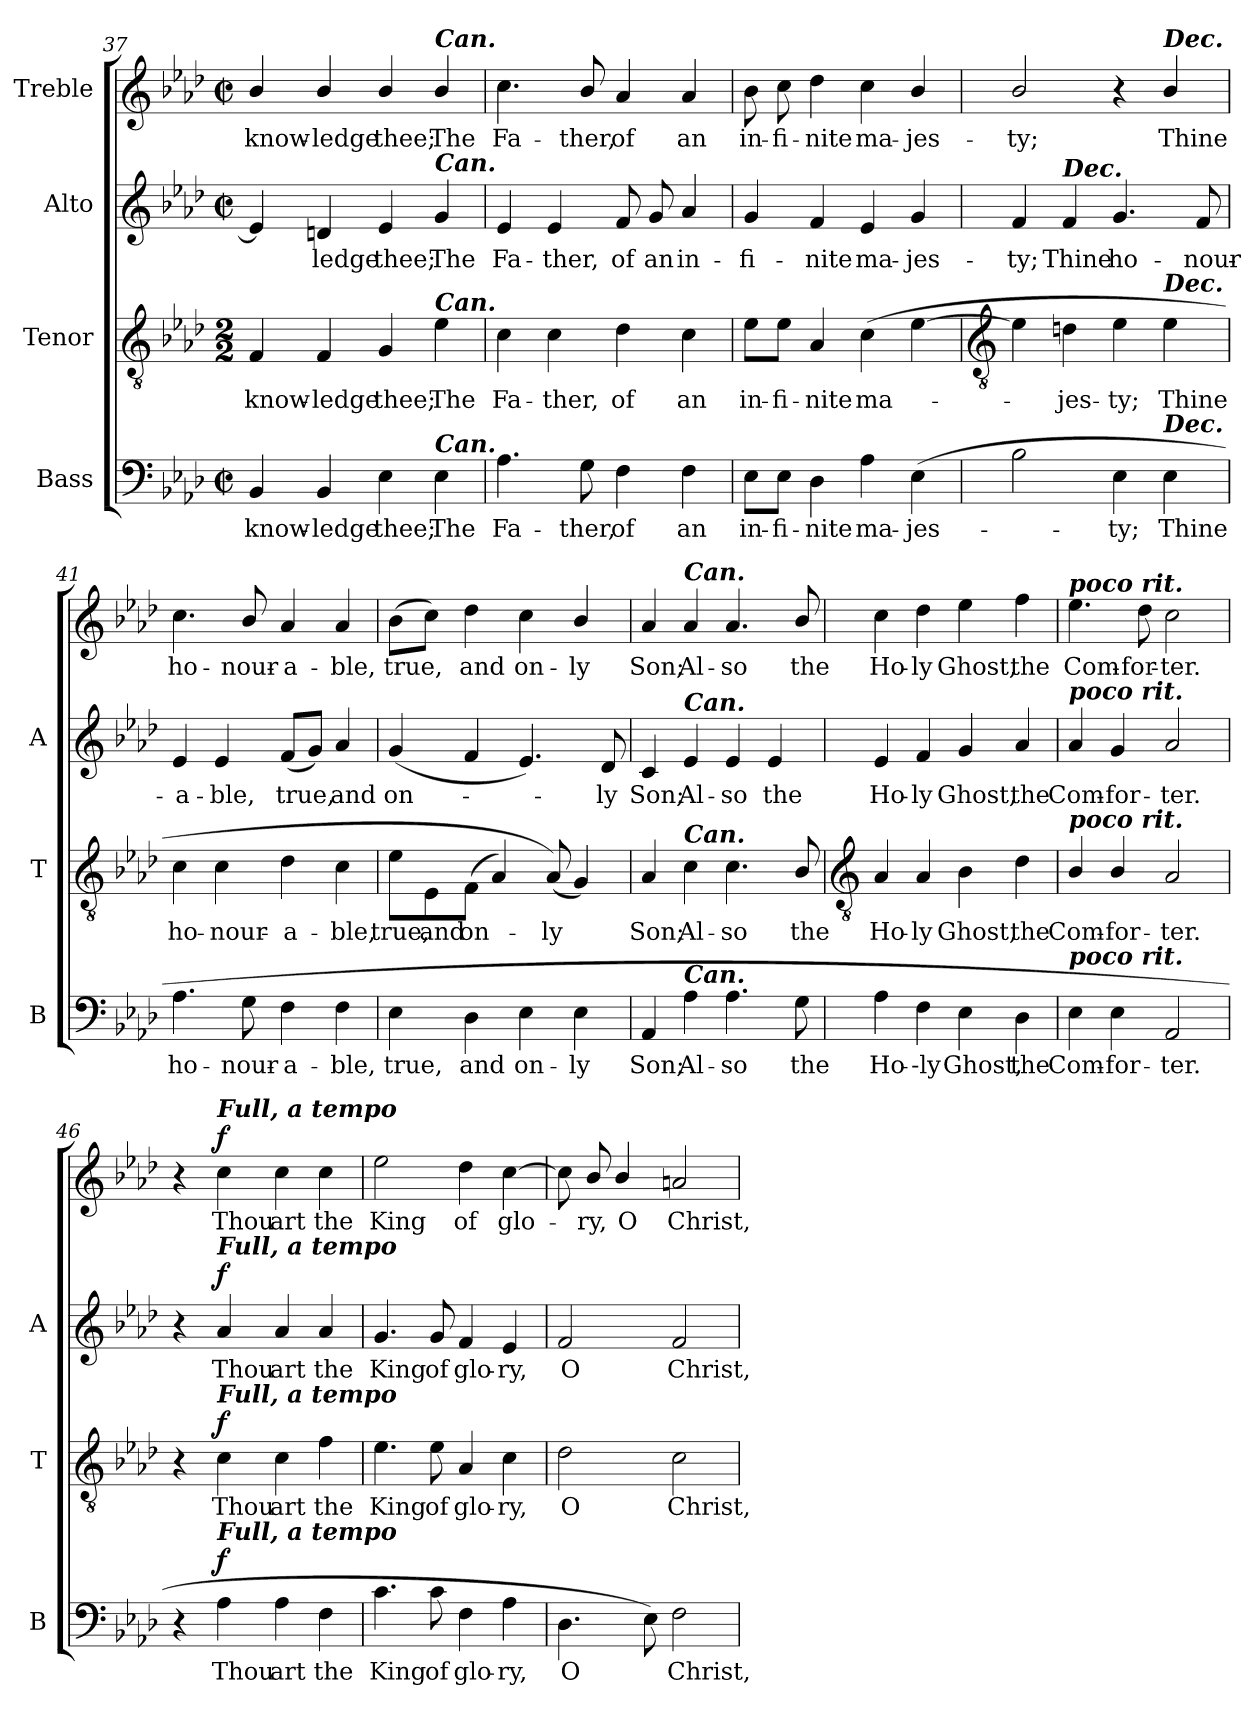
**kern	**text	**dynam	**kern	**text	**dynam	**kern	**text	**dynam	**kern	**text	**dynam
*part4	*part4	*part4	*part3	*part3	*part3	*part2	*part2	*part2	*part1	*part1	*part1
*staff4	*staff4	*staff4	*staff3	*staff3	*staff3	*staff2	*staff2	*staff2	*staff1	*staff1	*staff1
*I"Bass	*	*	*I"Tenor	*	*	*I"Alto	*	*	*I"Treble	*	*
*I'B	*	*	*I'T	*	*	*I'A	*	*	*	*	*
*clefF4	*	*	*clefGv2	*	*	*clefG2	*	*	*clefG2	*	*
*k[b-e-a-d-]	*	*	*k[b-e-a-d-]	*	*	*k[b-e-a-d-]	*	*	*k[b-e-a-d-]	*	*
*A-:	*	*	*A-:	*	*	*A-:	*	*	*A-:	*	*
*M2/2	*	*	*M2/2	*	*	*M2/2	*	*	*M2/2	*	*
*met(c|)	*	*	*	*	*	*met(c|)	*	*	*met(c|)	*	*
=37	=37	=37	=37	=37	=37	=37	=37	=37	=37	=37	=37
!	!LO:LY:b	!	!	!LO:LY:b	!	!	!	!	!	!LO:LY:b	!
4BB-	know-	.	4F	know-	.	4e-]	.	.	4b-/	know-	.
!	!LO:LY:b	!	!	!LO:LY:b	!	!	!LO:LY:b	!	!	!LO:LY:b	!
4BB-	-ledge	.	4F	-ledge	.	4dn	ledge	.	4b-/	-ledge	.
!	!LO:LY:b	!	!	!LO:LY:b	!	!	!LO:LY:b	!	!	!LO:LY:b	!
4E-	thee;	.	4G	thee;	.	4e-	thee;	.	4b-/	thee;	.
!	!	!	!	!	!	!	!	!	!LO:TX:a:Bi:t=Can.	!	!
!	!	!	!	!	!	!LO:TX:a:Bi:t=Can.	!	!	!	!	!
!	!	!	!LO:TX:a:Bi:t=Can.	!	!	!	!	!	!	!	!
!LO:TX:a:Bi:t=Can.	!	!	!	!	!	!	!	!	!	!	!
!	!LO:LY:b	!	!	!LO:LY:b	!	!	!LO:LY:b	!	!	!LO:LY:b	!
4E-	The	.	4e-	The	.	4g	The	.	4b-/	The	.
=38	=38	=38	=38	=38	=38	=38	=38	=38	=38	=38	=38
!	!LO:LY:b	!	!	!LO:LY:b	!	!	!LO:LY:b	!	!	!LO:LY:b	!
4.A-	Fa-	.	4c	Fa-	.	4e-	Fa-	.	4.cc	Fa-	.
!	!	!	!	!LO:LY:b	!	!	!LO:LY:b	!	!	!	!
.	.	.	4c	-ther,	.	4e-	-ther,	.	.	.	.
!	!LO:LY:b	!	!	!	!	!	!	!	!	!LO:LY:b	!
8G	-ther,	.	.	.	.	.	.	.	8b-/	-ther,	.
!	!LO:LY:b	!	!	!LO:LY:b	!	!	!LO:LY:b	!	!	!LO:LY:b	!
4F	of	.	4d-	of	.	8f	of	.	4a-	of	.
!	!	!	!	!	!	!	!LO:LY:b	!	!	!	!
.	.	.	.	.	.	8g	an	.	.	.	.
!	!LO:LY:b	!	!	!LO:LY:b	!	!	!LO:LY:b	!	!	!LO:LY:b	!
4F	an	.	4c	an	.	4a-	in-	.	4a-	an	.
=39	=39	=39	=39	=39	=39	=39	=39	=39	=39	=39	=39
!	!LO:LY:b	!	!	!LO:LY:b	!	!	!LO:LY:b	!	!	!LO:LY:b	!
8E-\L	in-	.	8e-\L	in-	.	4g	-fi-	.	8b-	in-	.
!	!LO:LY:b	!	!	!LO:LY:b	!	!	!	!	!	!LO:LY:b	!
8E-\J	-fi-	.	8e-\J	-fi-	.	.	.	.	8cc	-fi-	.
!	!LO:LY:b	!	!	!LO:LY:b	!	!	!LO:LY:b	!	!	!LO:LY:b	!
4D-	-nite	.	4A-	-nite	.	4f	-nite	.	4dd-	-nite	.
!	!LO:LY:b	!	!	!LO:LY:b	!	!	!LO:LY:b	!	!	!LO:LY:b	!
4A-	ma-	.	(<4c	ma-	.	4e-	ma-	.	4cc	ma-	.
!	!LO:LY:b	!	!	!	!	!	!LO:LY:b	!	!	!LO:LY:b	!
(>4E-	-jes-	.	[4e-	.	.	4g	-jes-	.	4b-/	-jes-	.
!!LO:LB:g=z
=40	=40	=40	=40	=40	=40	=40	=40	=40	=40	=40	=40
*	*	*	*clefGv2	*	*	*	*	*	*	*	*
!	!	!	!	!	!	!	!LO:LY:b	!	!	!LO:LY:b	!
2B-	.	.	4e-]	.	.	4f	-ty;	.	2b-/	-ty;	.
!	!	!	!	!	!	!LO:TX:a:Bi:t=Dec.	!	!	!	!	!
!	!	!	!	!LO:LY:b	!	!	!LO:LY:b	!	!	!	!
.	.	.	4dn	jes-	.	4f	Thine	.	.	.	.
!	!LO:LY:b	!	!	!LO:LY:b	!	!	!LO:LY:b	!	!	!	!
4E-	ty;	.	4e-	-ty;	.	4.g	ho-	.	4r	.	.
!	!	!	!	!	!	!	!	!	!LO:TX:a:Bi:t=Dec.	!	!
!	!	!	!LO:TX:a:Bi:t=Dec.	!	!	!	!	!	!	!	!
!LO:TX:a:Bi:t=Dec.	!	!	!	!	!	!	!	!	!	!	!
!	!LO:LY:b	!	!	!LO:LY:b	!	!	!	!	!	!LO:LY:b	!
4E-	Thine	.	4e-	Thine	.	.	.	.	4b-/	Thine	.
!	!	!	!	!	!	!	!LO:LY:b	!	!	!	!
.	.	.	.	.	.	8f	-nour-	.	.	.	.
=41	=41	=41	=41	=41	=41	=41	=41	=41	=41	=41	=41
!	!LO:LY:b	!	!	!LO:LY:b	!	!	!LO:LY:b	!	!	!LO:LY:b	!
4.A-	ho-	.	4c	ho-	.	4e-	-a-	.	4.cc	ho-	.
!	!	!	!	!LO:LY:b	!	!	!LO:LY:b	!	!	!	!
.	.	.	4c	-nour-	.	4e-	-ble,	.	.	.	.
!	!LO:LY:b	!	!	!	!	!	!	!	!	!LO:LY:b	!
8G	-nour-	.	.	.	.	.	.	.	8b-/	-nour-	.
!	!LO:LY:b	!	!	!LO:LY:b	!	!	!LO:LY:b	!	!	!LO:LY:b	!
4F	-a-	.	4d-	-a-	.	(<8fL	true,	.	4a-	-a-	.
.	.	.	.	.	.	8gJ)	.	.	.	.	.
!	!LO:LY:b	!	!	!LO:LY:b	!	!	!LO:LY:b	!	!	!LO:LY:b	!
4F	-ble,	.	4c	-ble,	.	4a-	and	.	4a-	-ble,	.
=42	=42	=42	=42	=42	=42	=42	=42	=42	=42	=42	=42
!	!LO:LY:b	!	!	!LO:LY:b	!	!	!LO:LY:b	!	!	!LO:LY:b	!
4E-	true,	.	8e-\L	true,	.	(<4g	on-	.	(>8b-L	true,	.
!	!	!	!	!LO:LY:b	!	!	!	!	!	!	!
.	.	.	8E-\	and	.	.	.	.	8ccJ)	.	.
!	!LO:LY:b	!	!	!LO:LY:b	!	!	!	!	!	!LO:LY:b	!
4D-	and	.	(<8F\J	on-	.	4f	.	.	4dd-	and	.
.	.	.	4A-)	.	.	.	.	.	.	.	.
!	!LO:LY:b	!	!	!	!	!	!	!	!	!LO:LY:b	!
4E-	on-	.	.	.	.	4.e-)	.	.	4cc	on-	.
!	!	!	!	!LO:LY:b	!	!	!	!	!	!	!
.	.	.	(<8A-)	ly	.	.	.	.	.	.	.
!	!LO:LY:b	!	!	!	!	!	!	!	!	!LO:LY:b	!
4E-	-ly	.	4G)	.	.	.	.	.	4b-/	-ly	.
!	!	!	!	!	!	!	!LO:LY:b	!	!	!	!
.	.	.	.	.	.	8d-	ly	.	.	.	.
=43	=43	=43	=43	=43	=43	=43	=43	=43	=43	=43	=43
!	!LO:LY:b	!	!	!LO:LY:b	!	!	!LO:LY:b	!	!	!LO:LY:b	!
4AA-	Son;	.	4A-	Son;	.	4c	Son;	.	4a-	Son;	.
!	!	!	!	!	!	!	!	!	!LO:TX:a:Bi:t=Can.	!	!
!	!	!	!	!	!	!LO:TX:a:Bi:t=Can.	!	!	!	!	!
!	!	!	!LO:TX:a:Bi:t=Can.	!	!	!	!	!	!	!	!
!LO:TX:a:Bi:t=Can.	!	!	!	!	!	!	!	!	!	!	!
!	!LO:LY:b	!	!	!LO:LY:b	!	!	!LO:LY:b	!	!	!LO:LY:b	!
4A-	Al-	.	4c	Al-	.	4e-	Al-	.	4a-	Al-	.
!	!LO:LY:b	!	!	!LO:LY:b	!	!	!LO:LY:b	!	!	!LO:LY:b	!
4.A-	-so	.	4.c	-so	.	4e-	-so	.	4.a-	-so	.
!	!	!	!	!	!	!	!LO:LY:b	!	!	!	!
.	.	.	.	.	.	4e-	the	.	.	.	.
!	!LO:LY:b	!	!	!LO:LY:b	!	!	!	!	!	!LO:LY:b	!
8G	the	.	8B-/	the	.	.	.	.	8b-/	the	.
!!LO:LB:g=z
=44	=44	=44	=44	=44	=44	=44	=44	=44	=44	=44	=44
*	*	*	*clefGv2	*	*	*	*	*	*	*	*
!	!LO:LY:b	!	!	!LO:LY:b	!	!	!LO:LY:b	!	!	!LO:LY:b	!
4A-	Ho-	.	4A-	Ho-	.	4e-	Ho-	.	4cc	Ho-	.
!	!LO:LY:b	!	!	!LO:LY:b	!	!	!LO:LY:b	!	!	!LO:LY:b	!
4F	--ly	.	4A-	-ly	.	4f	-ly	.	4dd-	-ly	.
!	!LO:LY:b	!	!	!LO:LY:b	!	!	!LO:LY:b	!	!	!LO:LY:b	!
4E-	Ghost,	.	4B-	Ghost,	.	4g	Ghost,	.	4ee-	Ghost,	.
!	!LO:LY:b	!	!	!LO:LY:b	!	!	!LO:LY:b	!	!	!LO:LY:b	!
4D-	the	.	4d-	the	.	4a-	the	.	4ff	the	.
=45	=45	=45	=45	=45	=45	=45	=45	=45	=45	=45	=45
!	!	!	!	!	!	!	!	!	!LO:TX:a:Bi:t=poco rit.	!	!
!	!	!	!	!	!	!LO:TX:a:Bi:t=poco rit.	!	!	!	!	!
!	!	!	!LO:TX:a:Bi:t=poco rit.	!	!	!	!	!	!	!	!
!LO:TX:a:Bi:t=poco rit.	!	!	!	!	!	!	!	!	!	!	!
!	!LO:LY:b	!	!	!LO:LY:b	!	!	!LO:LY:b	!	!	!LO:LY:b	!
4E-	Com-	.	4B-/	Com-	.	4a-	Com-	.	4.ee-	Com-	.
!	!LO:LY:b	!	!	!LO:LY:b	!	!	!LO:LY:b	!	!	!	!
4E-	-for-	.	4B-/	-for-	.	4g	-for-	.	.	.	.
!	!	!	!	!	!	!	!	!	!	!LO:LY:b	!
.	.	.	.	.	.	.	.	.	8dd-	-for-	.
!	!LO:LY:b	!	!	!LO:LY:b	!	!	!LO:LY:b	!	!	!LO:LY:b	!
2AA-	-ter.	.	2A-	-ter.	.	2a-	-ter.	.	2cc	-ter.	.
=46	=46	=46	=46	=46	=46	=46	=46	=46	=46	=46	=46
4r	.	.	4r	.	.	4r	.	.	4r	.	.
!	!	!	!	!	!	!	!	!	!LO:TX:a:Bi:t=Full, a tempo	!	!
!	!	!	!	!	!	!LO:TX:a:Bi:t=Full, a tempo	!	!	!	!	!
!	!	!	!LO:TX:a:Bi:t=Full, a tempo	!	!	!	!	!	!	!	!
!LO:TX:a:Bi:t=Full, a tempo	!	!	!	!	!	!	!	!	!	!	!
!	!LO:LY:b	!LO:DY:b	!	!LO:LY:b	!LO:DY:b	!	!LO:LY:b	!LO:DY:b	!	!LO:LY:b	!LO:DY:b
4A-	Thou	f	4c	Thou	f	4a-	Thou	f	4cc	Thou	f
!	!LO:LY:b	!	!	!LO:LY:b	!	!	!LO:LY:b	!	!	!LO:LY:b	!
4A-	art	.	4c	art	.	4a-	art	.	4cc	art	.
!	!LO:LY:b	!	!	!LO:LY:b	!	!	!LO:LY:b	!	!	!LO:LY:b	!
4F	the	.	4f	the	.	4a-	the	.	4cc	the	.
=47	=47	=47	=47	=47	=47	=47	=47	=47	=47	=47	=47
!	!LO:LY:b	!	!	!LO:LY:b	!	!	!LO:LY:b	!	!	!LO:LY:b	!
4.c	King	.	4.e-	King	.	4.g	King	.	2ee-	King	.
!	!LO:LY:b	!	!	!LO:LY:b	!	!	!LO:LY:b	!	!	!	!
8c	of	.	8e-	of	.	8g	of	.	.	.	.
!	!LO:LY:b	!	!	!LO:LY:b	!	!	!LO:LY:b	!	!	!LO:LY:b	!
4F	glo-	.	4A-	glo-	.	4f	glo-	.	4dd-	of	.
!	!LO:LY:b	!	!	!LO:LY:b	!	!	!LO:LY:b	!	!	!LO:LY:b	!
4A-	-ry,	.	4c	-ry,	.	4e-	-ry,	.	[4cc	glo-	.
=48	=48	=48	=48	=48	=48	=48	=48	=48	=48	=48	=48
!	!LO:LY:b	!	!	!LO:LY:b	!	!	!LO:LY:b	!	!	!	!
4.D-	O	.	2d-	O	.	2f	O	.	8cc]	.	.
!	!	!	!	!	!	!	!	!	!	!LO:LY:b	!
.	.	.	.	.	.	.	.	.	8b-/	ry,	.
!	!	!	!	!	!	!	!	!	!	!LO:LY:b	!
.	.	.	.	.	.	.	.	.	4b-/	O	.
8E-)	.	.	.	.	.	.	.	.	.	.	.
!	!LO:LY:b	!	!	!LO:LY:b	!	!	!LO:LY:b	!	!	!LO:LY:b	!
2F	Christ,	.	2c	Christ,	.	2f	Christ,	.	2an	Christ,	.
=	=	=	=	=	=	=	=	=	=	=	=
*-	*-	*-	*-	*-	*-	*-	*-	*-	*-	*-	*-
